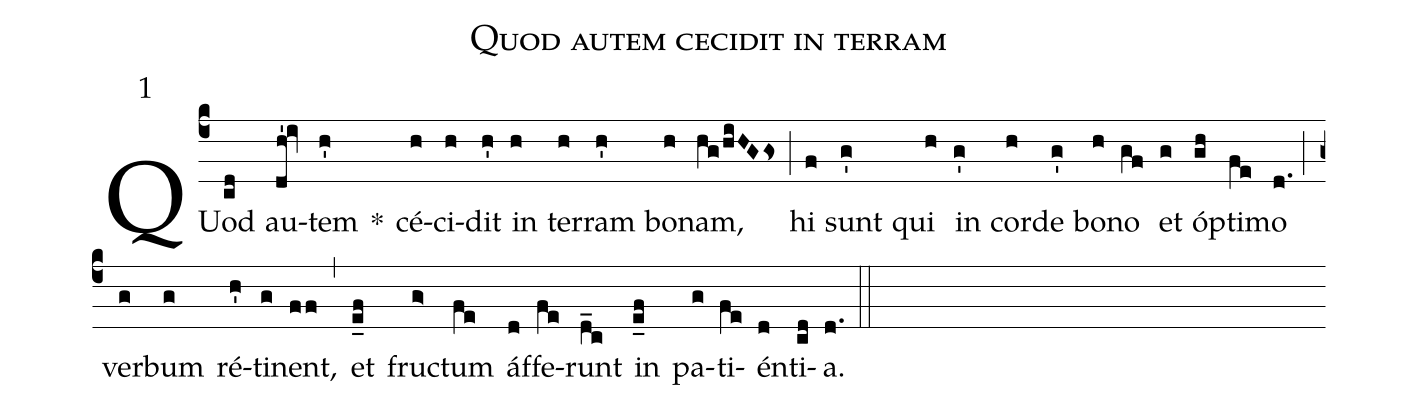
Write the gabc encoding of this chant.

name: Quod autem cecidit in terram;
mode: 1;
%%
(c4)
QUod(cd) au(dh'!iv)tem(h') *()
cé(h)ci(h)dit(h') in(h) ter(h)ram(h') bo(h)nam,(hg/hiHGgs) (;)
hi(f) sunt(g') qui(h) in(g') cor(h)de(g') bo(h)no(gf) et(g) óp(gh)ti(fe)mo(d.) (;)
ver(g)bum(g) ré(h')ti(g)nent,(ff) (,)
et(e_f) fruc(g>)tum(fe) áf(d)fe(fe)runt(d_c) in(e_f) pa(g)ti(fe)én(d)ti(cd)a.(d.) (::)
